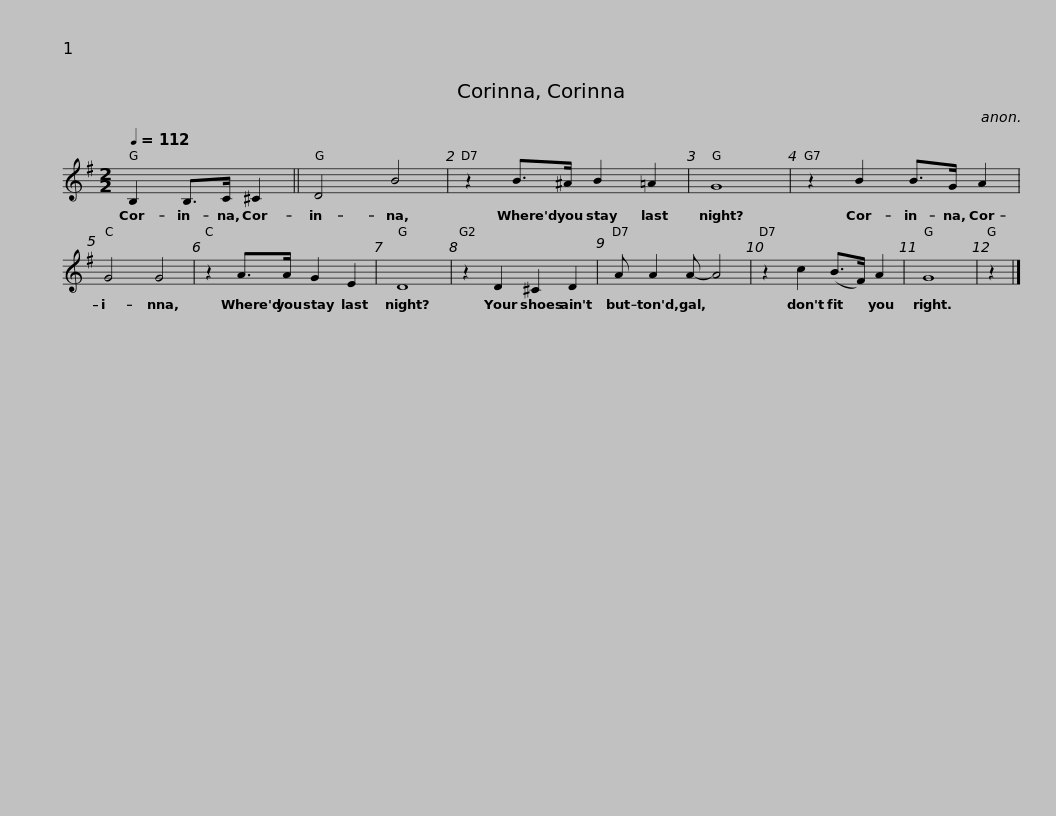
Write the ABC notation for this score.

X:1
L:1/8
Q:1/4=112
M:2/2
I:linebreak $
K:G
V:1 treble
V:1
 B,2 B,>C ^C2 || D4 B4 | z2 B>^A B2 =A2 | G8 | z2 B2 B>G A2 | %5
 G4 G4 |$ z2 A>A G2 E2 | D8 | z2 D2 ^C2 D2 | A A2 A- A4 | %10
 z2 c2 (B>F) A2 | G8 | z2 |] %13
